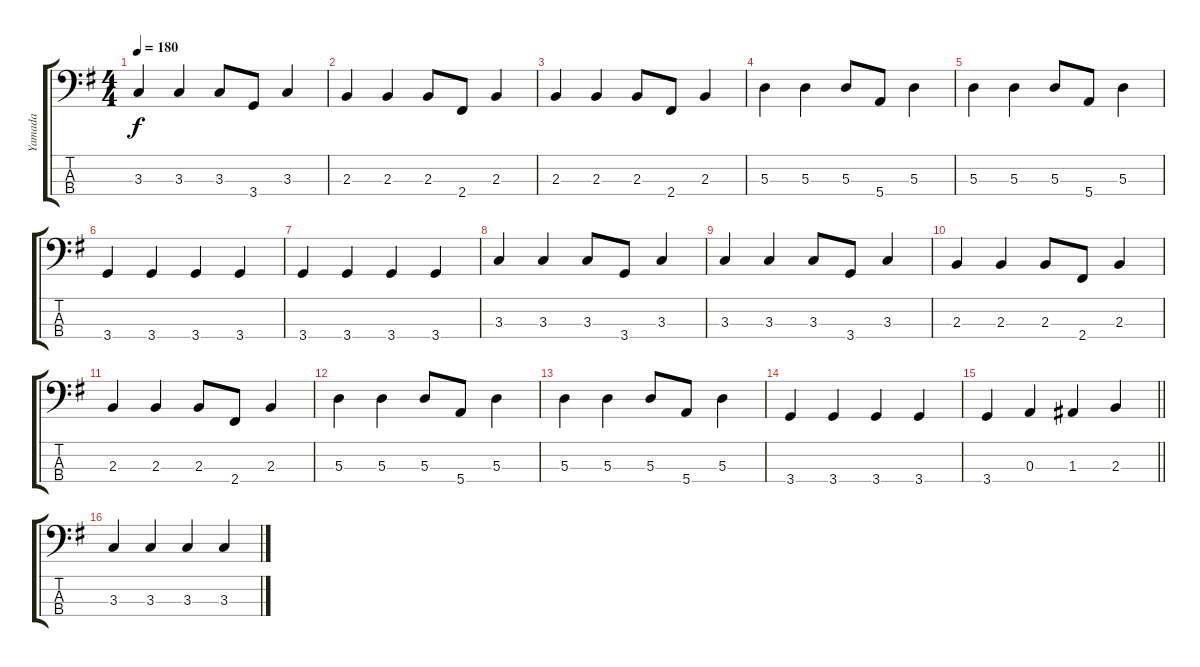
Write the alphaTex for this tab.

\track ("Yamada" "Yamada") {instrument electricbassfinger}
\staff {score tabs}
\tuning (G2 D2 A1 E1) {hide}
\ts (4 4)
\tempo 180
\clef f4
\ks g
3.3.4{dy f} 3.3.4 3.3.8 3.4.8 3.3.4 |
2.3.4 2.3.4 2.3.8 2.4.8 2.3.4 |
2.3.4 2.3.4 2.3.8 2.4.8 2.3.4 |
5.3.4 5.3.4 5.3.8 5.4.8 5.3.4 |
5.3.4 5.3.4 5.3.8 5.4.8 5.3.4 |
3.4.4 3.4.4 3.4.4 3.4.4 |
3.4.4 3.4.4 3.4.4 3.4.4 |
3.3.4 3.3.4 3.3.8 3.4.8 3.3.4 |
3.3.4 3.3.4 3.3.8 3.4.8 3.3.4 |
2.3.4 2.3.4 2.3.8 2.4.8 2.3.4 |
2.3.4 2.3.4 2.3.8 2.4.8 2.3.4 |
5.3.4 5.3.4 5.3.8 5.4.8 5.3.4 |
5.3.4 5.3.4 5.3.8 5.4.8 5.3.4 |
3.4.4 3.4.4 3.4.4 3.4.4 |
\barLineRight lightlight
3.4.4 0.3.4 1.3.4 2.3.4 |
3.3.4 3.3.4 3.3.4 3.3.4
